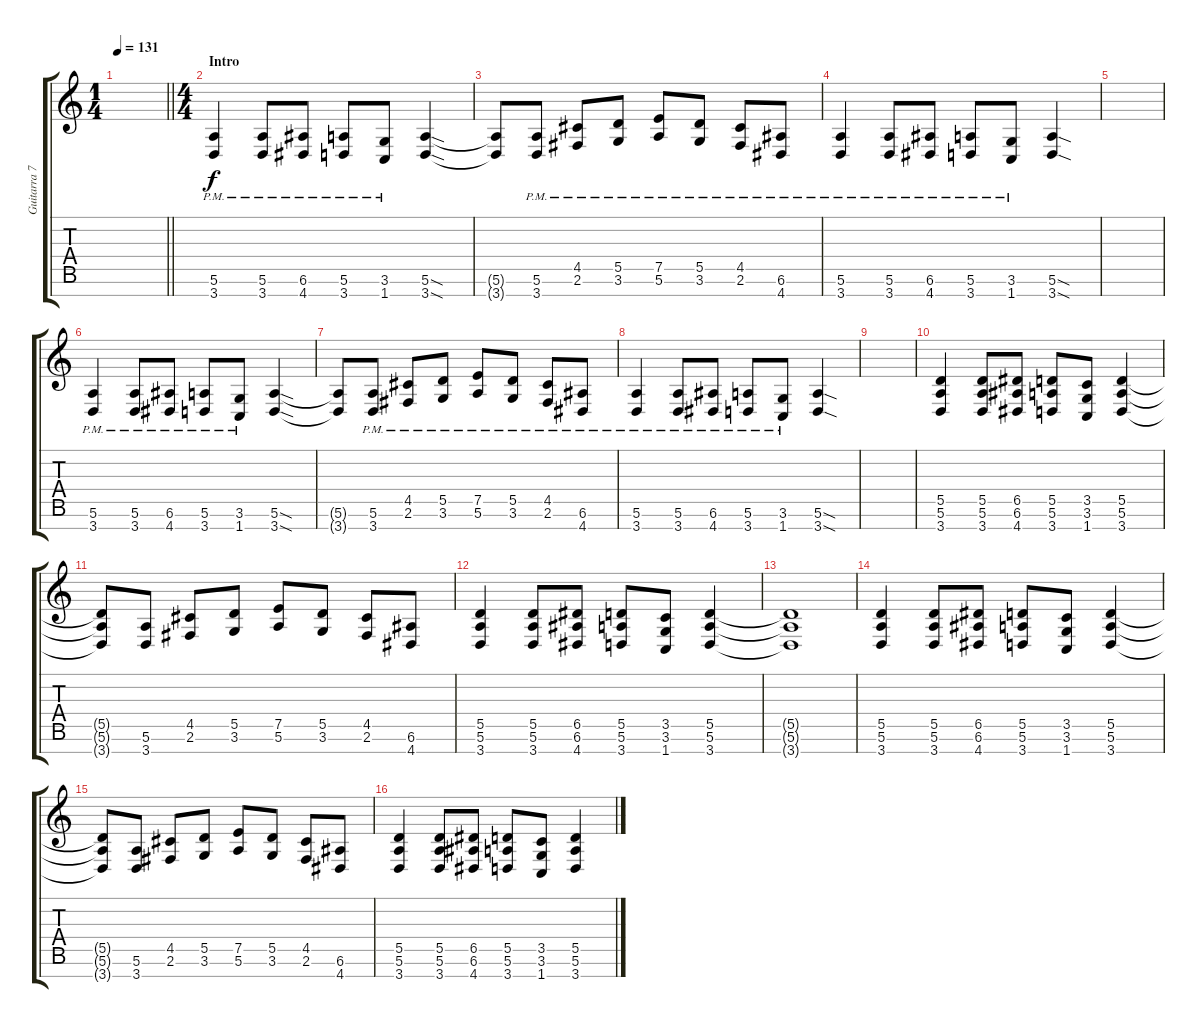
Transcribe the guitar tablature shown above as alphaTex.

\track ("Guitarra 7 Cuerdas" "Guitarra 7") {instrument distortionguitar}
\staff {score tabs}
\tuning (E4 B3 G3 D3 A2 E2 B1) {hide}
\ts (1 4)
\tempo 131
\clef g2
\barLineRight lightlight
\ks c
|
\ts (4 4)
\section ("" "Intro")
(5.6{pm} 3.7{pm}).4 (5.6{pm} 3.7{pm}).8 (6.6{pm} 4.7{pm}).8 (5.6{pm} 3.7{pm}).8 (3.6{pm} 1.7{pm}).8 (5.6{sod} 3.7{sod}).4 |
(5.6{t} 3.7{t}).8 (5.6{pm} 3.7{pm}).8 (4.5{pm} 2.6{pm}).8 (5.5{pm} 3.6{pm}).8 (7.5{pm} 5.6{pm}).8 (5.5{pm} 3.6{pm}).8 (4.5{pm} 2.6{pm}).8 (6.6{pm} 4.7{pm}).8 |
(5.6{pm} 3.7{pm}).4 (5.6{pm} 3.7{pm}).8 (6.6{pm} 4.7{pm}).8 (5.6{pm} 3.7{pm}).8 (3.6{pm} 1.7{pm}).8 (5.6{sod} 3.7{sod}).4 |
|
(5.6{pm} 3.7{pm}).4 (5.6{pm} 3.7{pm}).8 (6.6{pm} 4.7{pm}).8 (5.6{pm} 3.7{pm}).8 (3.6{pm} 1.7{pm}).8 (5.6{sod} 3.7{sod}).4 |
(5.6{t} 3.7{t}).8 (5.6{pm} 3.7{pm}).8 (4.5{pm} 2.6{pm}).8 (5.5{pm} 3.6{pm}).8 (7.5{pm} 5.6{pm}).8 (5.5{pm} 3.6{pm}).8 (4.5{pm} 2.6{pm}).8 (6.6{pm} 4.7{pm}).8 |
(5.6{pm} 3.7{pm}).4 (5.6{pm} 3.7{pm}).8 (6.6{pm} 4.7{pm}).8 (5.6{pm} 3.7{pm}).8 (3.6{pm} 1.7{pm}).8 (5.6{sod} 3.7{sod}).4 |
|
(5.5 5.6 3.7).4 (5.5 5.6 3.7).8 (6.5 6.6 4.7).8 (5.5 5.6 3.7).8 (3.5 3.6 1.7).8 (5.5 5.6 3.7).4 |
(5.5{t} 5.6{t} 3.7{t}).8 (5.6 3.7).8 (4.5 2.6).8 (5.5 3.6).8 (7.5 5.6).8 (5.5 3.6).8 (4.5 2.6).8 (6.6 4.7).8 |
(5.5 5.6 3.7).4 (5.5 5.6 3.7).8 (6.5 6.6 4.7).8 (5.5 5.6 3.7).8 (3.5 3.6 1.7).8 (5.5 5.6 3.7).4 |
(5.5{t} 5.6{t} 3.7{t}).1 |
(5.5 5.6 3.7).4 (5.5 5.6 3.7).8 (6.5 6.6 4.7).8 (5.5 5.6 3.7).8 (3.5 3.6 1.7).8 (5.5 5.6 3.7).4 |
(5.5{t} 5.6{t} 3.7{t}).8 (5.6 3.7).8 (4.5 2.6).8 (5.5 3.6).8 (7.5 5.6).8 (5.5 3.6).8 (4.5 2.6).8 (6.6 4.7).8 |
(5.5 5.6 3.7).4 (5.5 5.6 3.7).8 (6.5 6.6 4.7).8 (5.5 5.6 3.7).8 (3.5 3.6 1.7).8 (5.5 5.6 3.7).4
